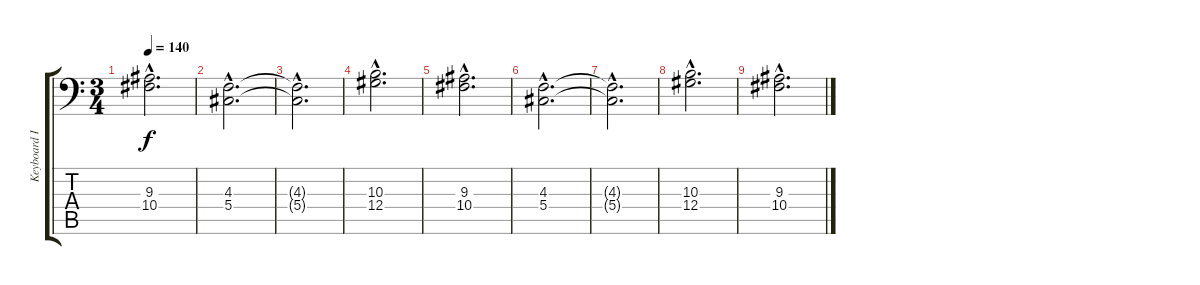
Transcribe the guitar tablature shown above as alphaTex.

\track ("Keyboard II" "Keyboard I") {instrument stringensemble1}
\staff {score tabs}
\tuning (Bb3 F3 Db3 Ab2 Eb2 Bb1) {hide}
\ts (3 4)
\tempo 140
\clef f4
\ks c
(9.3{hac} 10.4{hac}).2{d dy f} |
(4.3{hac} 5.4{hac}).2{d} |
(4.3{hac t} 5.4{hac t}).2{d} |
(10.3{hac} 12.4{hac}).2{d} |
(9.3{hac} 10.4{hac}).2{d} |
(4.3{hac} 5.4{hac}).2{d} |
(4.3{hac t} 5.4{hac t}).2{d} |
(10.3{hac} 12.4{hac}).2{d} |
(9.3{hac} 10.4{hac}).2{d}
